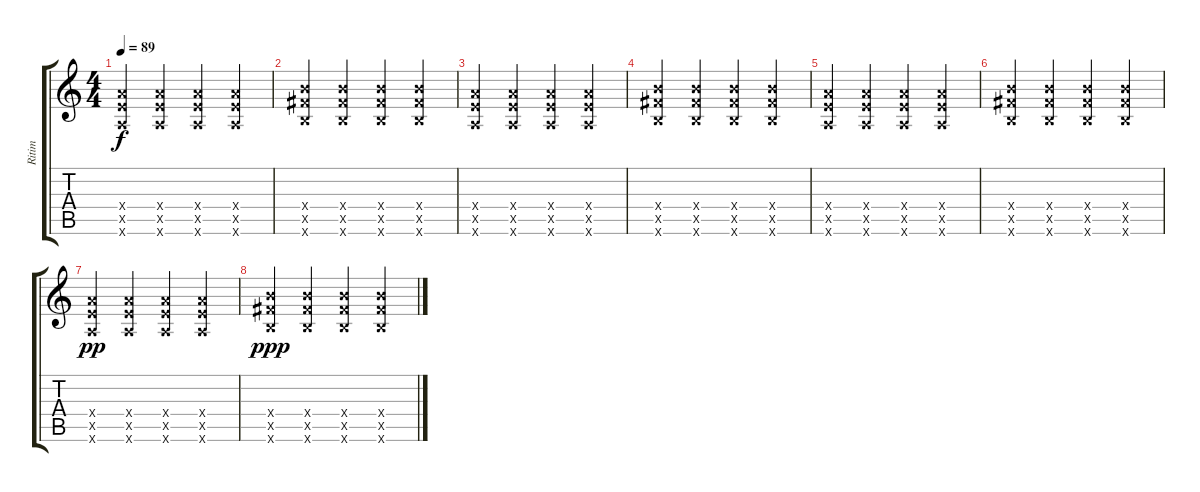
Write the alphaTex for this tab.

\track ("Ritim" "Ritim") {instrument electricguitarclean}
\staff {score tabs}
\tuning (E4 B3 G3 D3 A2 E2) {hide}
\ts (4 4)
\tempo 89
\clef g2
\ks c
(7.4{x} 7.5{x} 5.6{x}).4{dy f} (7.4{x} 7.5{x} 5.6{x}).4 (7.4{x} 7.5{x} 5.6{x}).4 (7.4{x} 7.5{x} 5.6{x}).4 |
(9.4{x} 9.5{x} 7.6{x}).4 (9.4{x} 9.5{x} 7.6{x}).4 (9.4{x} 9.5{x} 7.6{x}).4 (9.4{x} 9.5{x} 7.6{x}).4 |
(7.4{x} 7.5{x} 5.6{x}).4 (7.4{x} 7.5{x} 5.6{x}).4 (7.4{x} 7.5{x} 5.6{x}).4 (7.4{x} 7.5{x} 5.6{x}).4 |
(9.4{x} 9.5{x} 7.6{x}).4 (9.4{x} 9.5{x} 7.6{x}).4 (9.4{x} 9.5{x} 7.6{x}).4 (9.4{x} 9.5{x} 7.6{x}).4 |
(7.4{x} 7.5{x} 5.6{x}).4 (7.4{x} 7.5{x} 5.6{x}).4 (7.4{x} 7.5{x} 5.6{x}).4 (7.4{x} 7.5{x} 5.6{x}).4 |
(9.4{x} 9.5{x} 7.6{x}).4 (9.4{x} 9.5{x} 7.6{x}).4 (9.4{x} 9.5{x} 7.6{x}).4 (9.4{x} 9.5{x} 7.6{x}).4 |
(7.4{x} 7.5{x} 5.6{x}).4{dy pp} (7.4{x} 7.5{x} 5.6{x}).4 (7.4{x} 7.5{x} 5.6{x}).4 (7.4{x} 7.5{x} 5.6{x}).4 |
(9.4{x} 9.5{x} 7.6{x}).4{dy ppp} (9.4{x} 9.5{x} 7.6{x}).4 (9.4{x} 9.5{x} 7.6{x}).4 (9.4{x} 9.5{x} 7.6{x}).4
